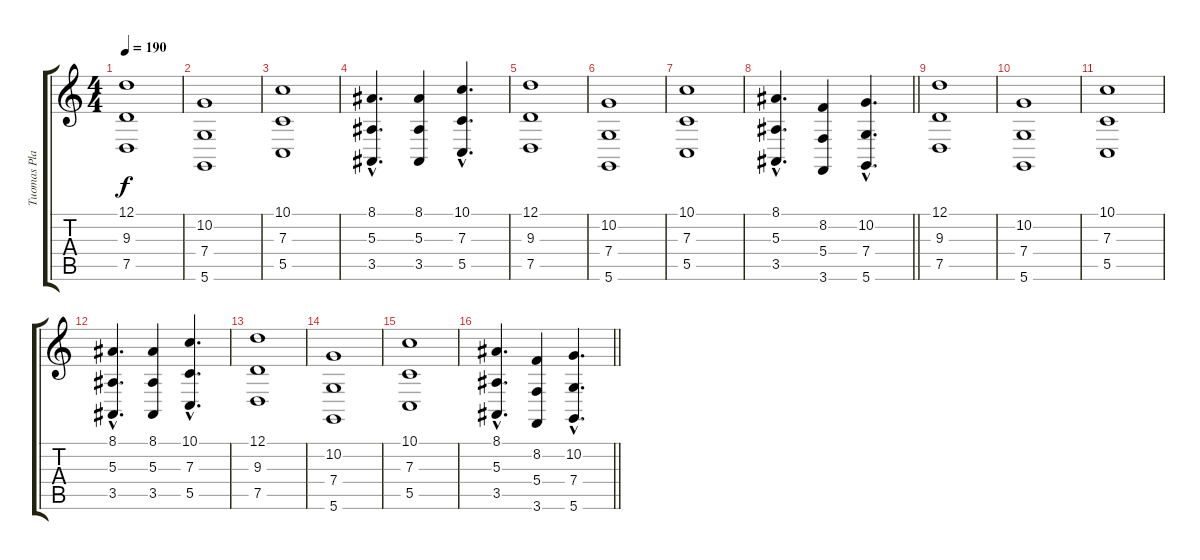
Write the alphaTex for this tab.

\track ("Tuomas Planman" "Tuomas Pla") {instrument stringensemble1}
\staff {score tabs}
\tuning (D4 A3 F3 C3 G2 D2) {hide}
\ts (4 4)
\tempo 190
\clef g2
\ks c
(12.1 9.3 7.5).1{dy f} |
(10.2 7.4 5.6).1 |
(10.1 7.3 5.5).1 |
(8.1{hac} 5.3{hac} 3.5{hac}).4{d} (8.1 5.3 3.5).4 (10.1{hac} 7.3{hac} 5.5{hac}).4{d} |
(12.1 9.3 7.5).1 |
(10.2 7.4 5.6).1 |
(10.1 7.3 5.5).1 |
\barLineRight lightlight
(8.1{hac} 5.3{hac} 3.5{hac}).4{d} (8.2 5.4 3.6).4 (10.2{hac} 7.4{hac} 5.6{hac}).4{d} |
(12.1 9.3 7.5).1 |
(10.2 7.4 5.6).1 |
(10.1 7.3 5.5).1 |
(8.1{hac} 5.3{hac} 3.5{hac}).4{d} (8.1 5.3 3.5).4 (10.1{hac} 7.3{hac} 5.5{hac}).4{d} |
(12.1 9.3 7.5).1 |
(10.2 7.4 5.6).1 |
(10.1 7.3 5.5).1 |
\barLineRight lightlight
(8.1{hac} 5.3{hac} 3.5{hac}).4{d} (8.2 5.4 3.6).4 (10.2{hac} 7.4{hac} 5.6{hac}).4{d}
